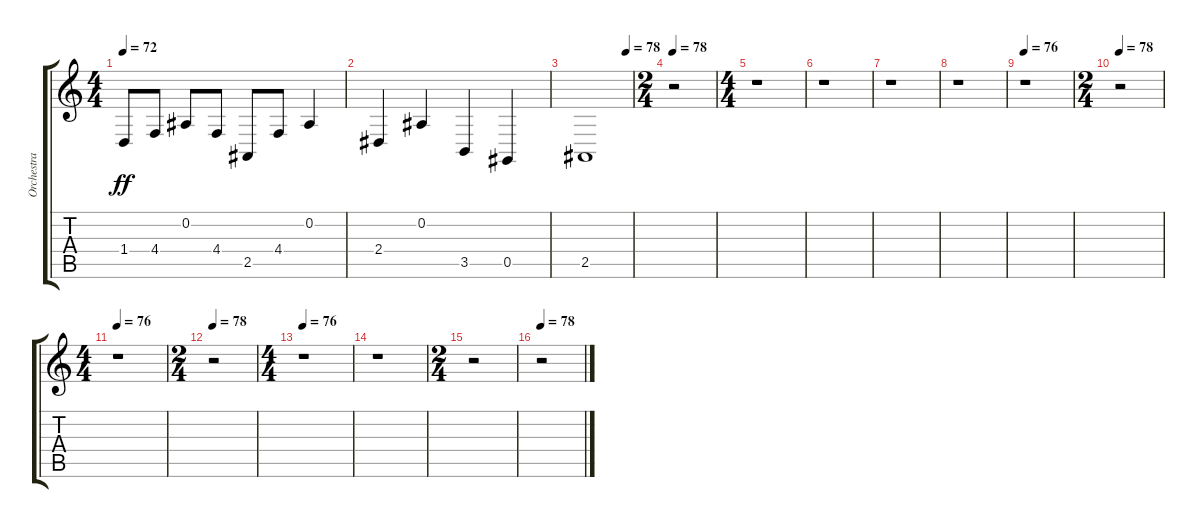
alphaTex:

\track ("Orchestra" "Orchestra") {instrument timpani}
\staff {score tabs}
\tuning (Eb4 Bb3 Gb3 Db3 Ab2 Eb2) {hide}
\ts (4 4)
\tempo 72
\clef g2
\ks c
1.4.8{dy ff} 4.4.8 0.2.8 4.4.8 2.5.8 4.4.8 0.2.4 |
2.4.4 0.2.4 3.5.4 0.5.4 |
\tempo (78 0.875)
2.5.1 |
\ts (2 4)
\tempo 78
r.2 |
\ts (4 4)
r.1 |
r.1 |
r.1 |
r.1 |
\tempo 76
r.1 |
\ts (2 4)
\tempo 78
r.2 |
\ts (4 4)
\tempo 76
r.1 |
\ts (2 4)
\tempo 78
r.2 |
\ts (4 4)
\tempo 76
r.1 |
r.1 |
\ts (2 4)
r.2 |
\tempo 78
r.2
